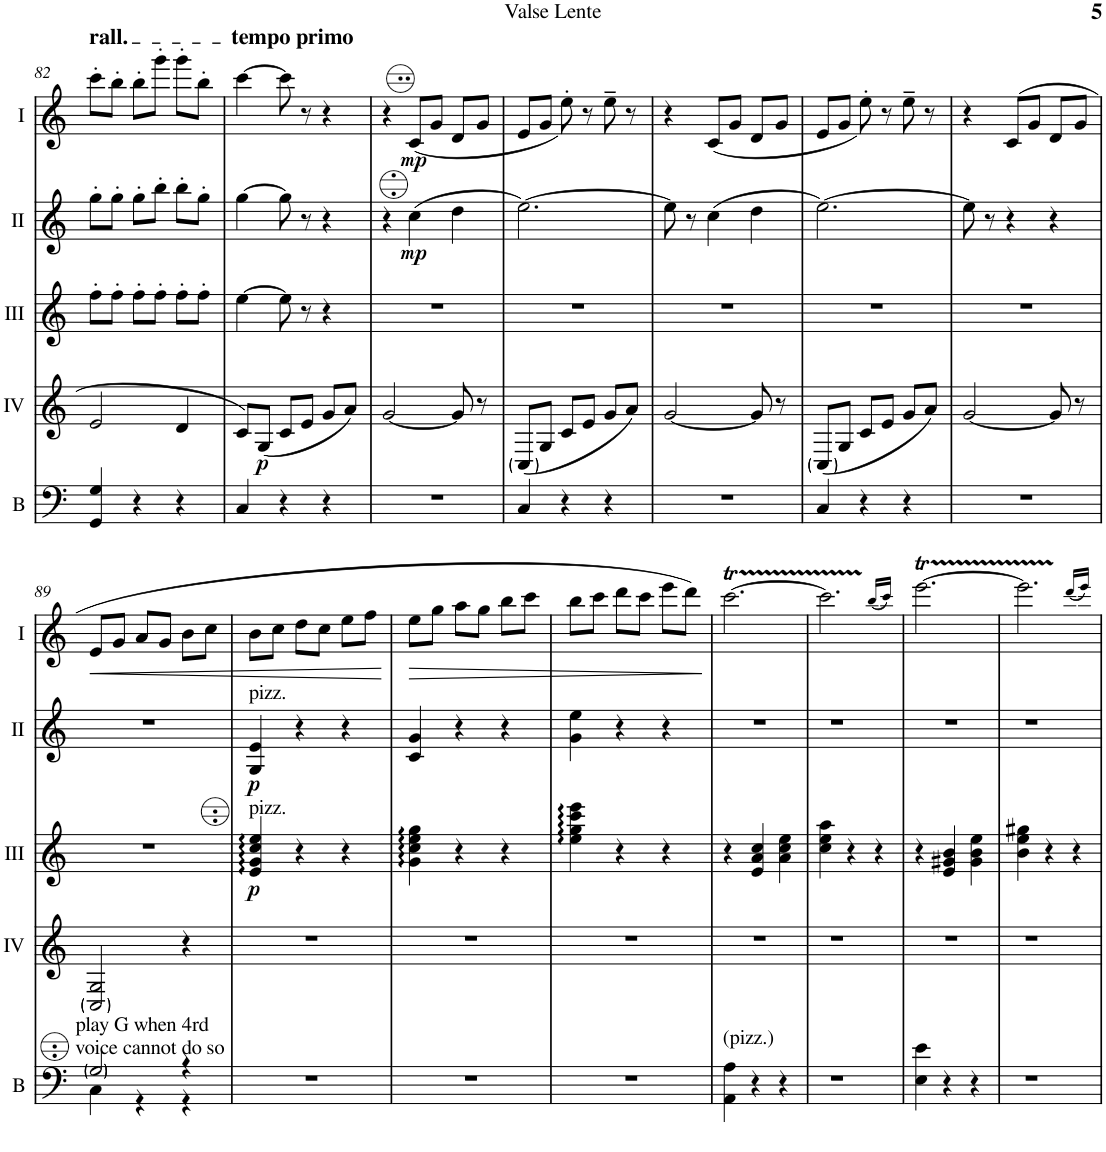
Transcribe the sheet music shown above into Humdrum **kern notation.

**kern	**kern	**dynam	**kern	**dynam	**kern	**dynam	**kern	**dynam
*part5	*part4	*part4	*part3	*part3	*part2	*part2	*part1	*part1
*staff5	*staff4	*staff4	*staff3	*staff3	*staff2	*staff2	*staff1	*staff1
*I"Bass	*I"Acc. 4	*	*I"Acc. 3	*	*I"Acc. 2	*	*I"Acc. 1	*
*I'B	*	*	*	*	*	*	*	*
!!LO:PB:g=z
*clefF4	*clefG2	*	*clefG2	*	*clefG2	*	*clefG2	*
*Trd7c12	*Trd7c12	*	*Trd7c12	*	*	*	*	*
*k[]	*k[]	*	*k[]	*	*k[]	*	*k[]	*
*M3/4	*M3/4	*	*M3/4	*	*M3/4	*	*M3/4	*
=82	=82	=82	=82	=82	=82	=82	=82	=82
!	!	!	!	!	!	!	!LO:TX:a:t=rall.	!
4GG/ 4G/	2e/	.	8fff'\L	.	8gg'\L	.	8ccc'\L	.
.	.	.	8fff'\J	.	8gg'\J	.	8bb'\J	.
4r	.	.	8fff'\L	.	8gg'\L	.	8bb'\L	.
.	.	.	8fff'\J	.	8bb'\J	.	8ggg'\J	.
4r	4d/	.	8fff'\L	.	8bb'\L	.	8ggg'\L	.
.	.	.	8fff'\J	.	8gg'\J	.	8bb'\J	.
=83	=83	=83	=83	=83	=83	=83	=83	=83
!	!	!	!	!	!	!	!LO:TX:a:B:t=tempo primo	!
4C/	8c/L	.	[4eee\	.	[4gg\	.	[4ccc\	.
!	!	!LO:DY:b	!	!	!	!	!	!
.	(8G/J	p	.	.	.	.	.	.
4r	8c/L	.	8eee\]	.	8gg\]	.	8ccc\]	.
.	8e/J	.	8r	.	8r	.	8r	.
4r	8g/L	.	4r	.	4r	.	4r	.
.	8a/J)	.	.	.	.	.	.	.
=84	=84	=84	=84	=84	=84	=84	=84	=84
2.r	[2g/	.	2.r	.	4r	.	4r	.
!	!	!	!	!	!	!LO:DY:b	!	!LO:DY:b
.	.	.	.	.	(4c\	mp	(<8c/L	mp
.	.	.	.	.	.	.	8g/J	.
.	8g/]	.	.	.	4d\	.	8d/L	.
.	8r	.	.	.	.	.	8g/J	.
=85	=85	=85	=85	=85	=85	=85	=85	=85
4C/	(8C/L	.	2.r	.	[2.e\)	.	8e/L	.
.	8G/J	.	.	.	.	.	8g/J	.
4r	8c/L	.	.	.	.	.	8ee'\)	.
.	8e/J	.	.	.	.	.	8r	.
4r	8g/L	.	.	.	.	.	8ee~\	.
.	8a/J)	.	.	.	.	.	8r	.
=86	=86	=86	=86	=86	=86	=86	=86	=86
2.r	[2g/	.	2.r	.	8e\]	.	4r	.
.	.	.	.	.	8r	.	.	.
.	.	.	.	.	(4c\	.	(<8c/L	.
.	.	.	.	.	.	.	8g/J	.
.	8g/]	.	.	.	4d\	.	8d/L	.
.	8r	.	.	.	.	.	8g/J	.
=87	=87	=87	=87	=87	=87	=87	=87	=87
4C/	(8C/L	.	2.r	.	[2.e\)	.	8e/L	.
.	8G/J	.	.	.	.	.	8g/J	.
4r	8c/L	.	.	.	.	.	8ee'\)	.
.	8e/J	.	.	.	.	.	8r	.
4r	8g/L	.	.	.	.	.	8ee~\	.
.	8a/J)	.	.	.	.	.	8r	.
=88	=88	=88	=88	=88	=88	=88	=88	=88
2.r	[2g/	.	2.r	.	8e\]	.	4r	.
.	.	.	.	.	8r	.	.	.
.	.	.	.	.	4r	.	(8c/L	.
.	.	.	.	.	.	.	8g/J	.
.	8g/]	.	.	.	4r	.	8d/L	.
.	8r	.	.	.	.	.	8g/J	.
!!LO:LB:g=z
=89	=89	=89	=89	=89	=89	=89	=89	=89
*^	*	*	*	*	*	*	*	*
!LO:TX:a:t=play G when 4rd	!	!	!	!	!	!	!	!	!
!LO:TX:a:t=voice cannot do so	!	!	!	!	!	!	!	!	!
!	!	!	!	!	!	!	!	!	!LO:HP:b
2G/	4C\	2C/ 2G/	.	2.r	.	2.r	.	8e/L	<
.	.	.	.	.	.	.	.	8g/J	.
.	4r	.	.	.	.	.	.	8a/L	.
.	.	.	.	.	.	.	.	8g/J	.
4r	4r	4r	.	.	.	.	.	8b\L	.
.	.	.	.	.	.	.	.	8cc\J	.
*v	*v	*	*	*	*	*	*	*	*
=90	=90	=90	=90	=90	=90	=90	=90	=90
!	!	!	!	!	!LO:TX:a:t=pizz.	!	!	!
!	!	!	!LO:TX:a:t=pizz.	!	!	!	!	!
!	!	!	!	!LO:DY:b	!	!LO:DY:b	!	!
2.r	2.r	.	4e/:: 4g/:: 4cc/:: 4ee/::	p	4G/ 4e/	p	8b\L	.
.	.	.	.	.	.	.	8cc\J	.
.	.	.	4r	.	4r	.	8dd\L	.
.	.	.	.	.	.	.	8cc\J	.
.	.	.	4r	.	4r	.	8ee\L	.
.	.	.	.	.	.	.	8ff\J	.
.	.	.	.	.	.	.	.	[
=91	=91	=91	=91	=91	=91	=91	=91	=91
!	!	!	!	!	!	!	!	!LO:HP:b
2.r	2.r	.	4g\:: 4cc\:: 4ee\:: 4gg\::	.	4c/ 4g/	.	8ee\L	>
.	.	.	.	.	.	.	8gg\J	.
.	.	.	4r	.	4r	.	8aa\L	.
.	.	.	.	.	.	.	8gg\J	.
.	.	.	4r	.	4r	.	8bb\L	.
.	.	.	.	.	.	.	8ccc\J	.
=92	=92	=92	=92	=92	=92	=92	=92	=92
2.r	2.r	.	4ee\:: 4gg\:: 4ccc\:: 4eee\::	.	4g\ 4ee\	.	8bb\L	.
.	.	.	.	.	.	.	8ccc\J	.
.	.	.	4r	.	4r	.	8ddd\L	.
.	.	.	.	.	.	.	8ccc\J	.
.	.	.	4r	.	4r	.	8eee\L	.
.	.	.	.	.	.	.	8ddd\J)	.
.	.	.	.	.	.	.	.	]
=93	=93	=93	=93	=93	=93	=93	=93	=93
!LO:TX:a:t=(pizz.)	!	!	!	!	!	!	!	!
4AA\ 4A\	2.r	.	4r	.	2.r	.	[2.cccT\	.
4r	.	.	4e/ 4a/ 4cc/	.	.	.	.	.
4r	.	.	4a\ 4cc\ 4ee\	.	.	.	.	.
=94	=94	=94	=94	=94	=94	=94	=94	=94
2.r	2.r	.	4cc\ 4ee\ 4aa\	.	2.r	.	2.cccTTT\]	.
.	.	.	4r	.	.	.	.	.
.	.	.	4r	.	.	.	.	.
.	.	.	.	.	.	.	(16qbb/LL	.
.	.	.	.	.	.	.	16qccc/JJ)	.
=95	=95	=95	=95	=95	=95	=95	=95	=95
4E\ 4e\	2.r	.	4r	.	2.r	.	[2.eeet\	.
4r	.	.	4e/ 4g#X/ 4b/	.	.	.	.	.
4r	.	.	4g#\ 4b\ 4ee\	.	.	.	.	.
=96	=96	=96	=96	=96	=96	=96	=96	=96
2.r	2.r	.	4b\ 4ee\ 4gg#X\	.	2.r	.	2.eeeTTT\]	.
.	.	.	4r	.	.	.	.	.
.	.	.	4r	.	.	.	.	.
.	.	.	.	.	.	.	(16qddd/LL	.
.	.	.	.	.	.	.	16qeee/JJ)	.
=	=	=	=	=	=	=	=	=
*-	*-	*-	*-	*-	*-	*-	*-	*-
